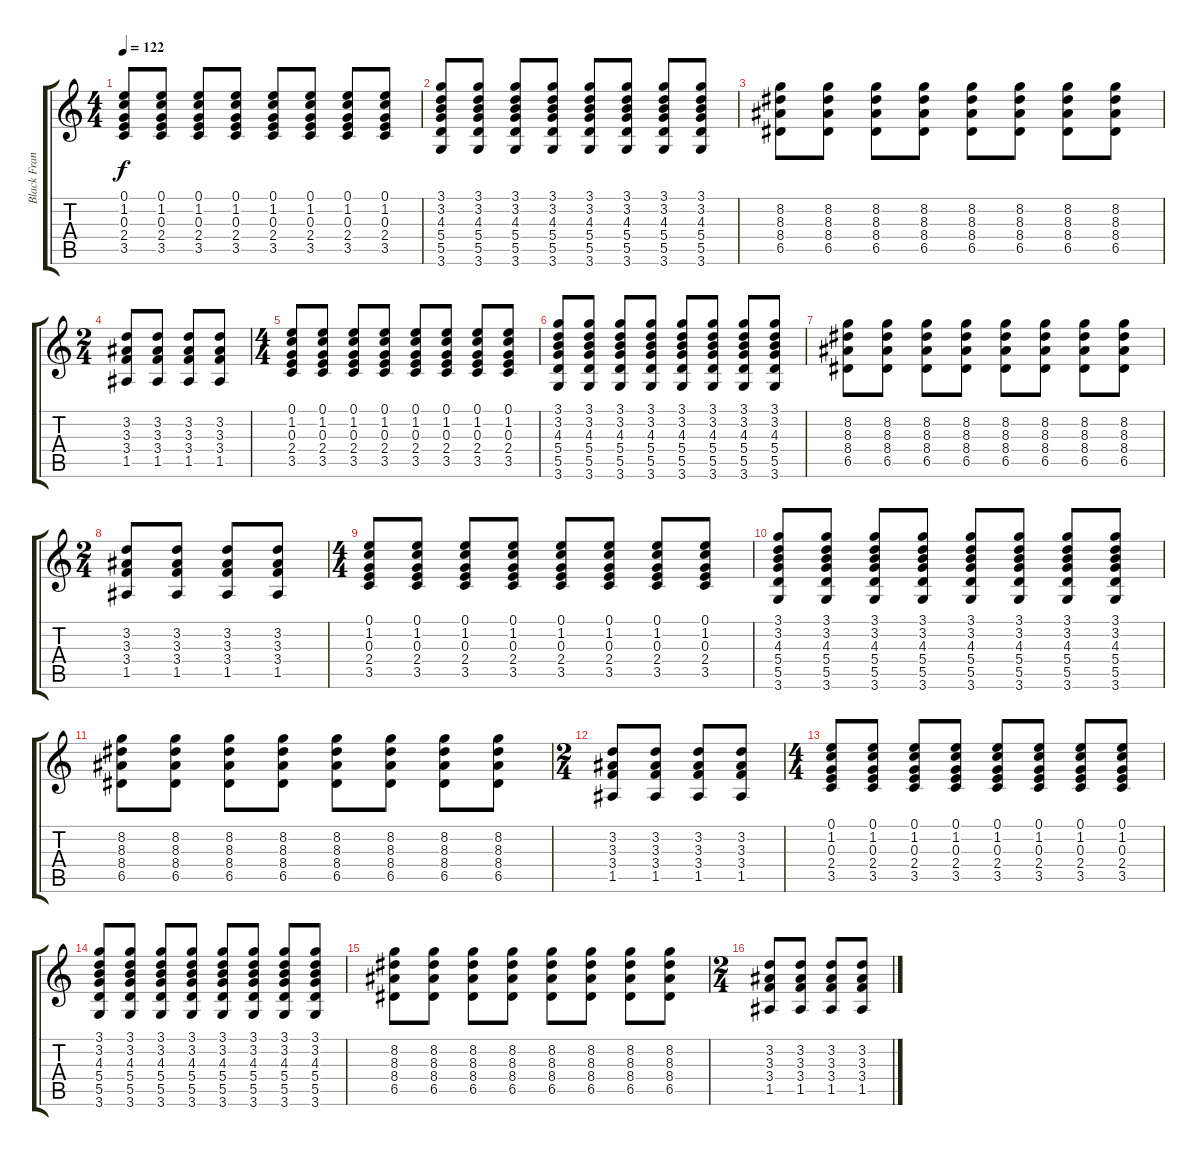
\track ("Black Francis" "Black Fran") {instrument acousticguitarsteel}
\staff {score tabs}
\tuning (E4 B3 G3 D3 A2 E2) {hide}
\ts (4 4)
\tempo 122
\clef g2
\ks c
(0.1 1.2 0.3 2.4 3.5).8{dy f} (0.1 1.2 0.3 2.4 3.5).8 (0.1 1.2 0.3 2.4 3.5).8 (0.1 1.2 0.3 2.4 3.5).8 (0.1 1.2 0.3 2.4 3.5).8 (0.1 1.2 0.3 2.4 3.5).8 (0.1 1.2 0.3 2.4 3.5).8 (0.1 1.2 0.3 2.4 3.5).8 |
(3.1 3.2 4.3 5.4 5.5 3.6).8 (3.1 3.2 4.3 5.4 5.5 3.6).8 (3.1 3.2 4.3 5.4 5.5 3.6).8 (3.1 3.2 4.3 5.4 5.5 3.6).8 (3.1 3.2 4.3 5.4 5.5 3.6).8 (3.1 3.2 4.3 5.4 5.5 3.6).8 (3.1 3.2 4.3 5.4 5.5 3.6).8 (3.1 3.2 4.3 5.4 5.5 3.6).8 |
(8.2 8.3 8.4 6.5).8 (8.2 8.3 8.4 6.5).8 (8.2 8.3 8.4 6.5).8 (8.2 8.3 8.4 6.5).8 (8.2 8.3 8.4 6.5).8 (8.2 8.3 8.4 6.5).8 (8.2 8.3 8.4 6.5).8 (8.2 8.3 8.4 6.5).8 |
\ts (2 4)
(3.2 3.3 3.4 1.5).8 (3.2 3.3 3.4 1.5).8 (3.2 3.3 3.4 1.5).8 (3.2 3.3 3.4 1.5).8 |
\ts (4 4)
(0.1 1.2 0.3 2.4 3.5).8 (0.1 1.2 0.3 2.4 3.5).8 (0.1 1.2 0.3 2.4 3.5).8 (0.1 1.2 0.3 2.4 3.5).8 (0.1 1.2 0.3 2.4 3.5).8 (0.1 1.2 0.3 2.4 3.5).8 (0.1 1.2 0.3 2.4 3.5).8 (0.1 1.2 0.3 2.4 3.5).8 |
(3.1 3.2 4.3 5.4 5.5 3.6).8 (3.1 3.2 4.3 5.4 5.5 3.6).8 (3.1 3.2 4.3 5.4 5.5 3.6).8 (3.1 3.2 4.3 5.4 5.5 3.6).8 (3.1 3.2 4.3 5.4 5.5 3.6).8 (3.1 3.2 4.3 5.4 5.5 3.6).8 (3.1 3.2 4.3 5.4 5.5 3.6).8 (3.1 3.2 4.3 5.4 5.5 3.6).8 |
(8.2 8.3 8.4 6.5).8 (8.2 8.3 8.4 6.5).8 (8.2 8.3 8.4 6.5).8 (8.2 8.3 8.4 6.5).8 (8.2 8.3 8.4 6.5).8 (8.2 8.3 8.4 6.5).8 (8.2 8.3 8.4 6.5).8 (8.2 8.3 8.4 6.5).8 |
\ts (2 4)
(3.2 3.3 3.4 1.5).8 (3.2 3.3 3.4 1.5).8 (3.2 3.3 3.4 1.5).8 (3.2 3.3 3.4 1.5).8 |
\ts (4 4)
(0.1 1.2 0.3 2.4 3.5).8 (0.1 1.2 0.3 2.4 3.5).8 (0.1 1.2 0.3 2.4 3.5).8 (0.1 1.2 0.3 2.4 3.5).8 (0.1 1.2 0.3 2.4 3.5).8 (0.1 1.2 0.3 2.4 3.5).8 (0.1 1.2 0.3 2.4 3.5).8 (0.1 1.2 0.3 2.4 3.5).8 |
(3.1 3.2 4.3 5.4 5.5 3.6).8 (3.1 3.2 4.3 5.4 5.5 3.6).8 (3.1 3.2 4.3 5.4 5.5 3.6).8 (3.1 3.2 4.3 5.4 5.5 3.6).8 (3.1 3.2 4.3 5.4 5.5 3.6).8 (3.1 3.2 4.3 5.4 5.5 3.6).8 (3.1 3.2 4.3 5.4 5.5 3.6).8 (3.1 3.2 4.3 5.4 5.5 3.6).8 |
(8.2 8.3 8.4 6.5).8 (8.2 8.3 8.4 6.5).8 (8.2 8.3 8.4 6.5).8 (8.2 8.3 8.4 6.5).8 (8.2 8.3 8.4 6.5).8 (8.2 8.3 8.4 6.5).8 (8.2 8.3 8.4 6.5).8 (8.2 8.3 8.4 6.5).8 |
\ts (2 4)
(3.2 3.3 3.4 1.5).8 (3.2 3.3 3.4 1.5).8 (3.2 3.3 3.4 1.5).8 (3.2 3.3 3.4 1.5).8 |
\ts (4 4)
(0.1 1.2 0.3 2.4 3.5).8 (0.1 1.2 0.3 2.4 3.5).8 (0.1 1.2 0.3 2.4 3.5).8 (0.1 1.2 0.3 2.4 3.5).8 (0.1 1.2 0.3 2.4 3.5).8 (0.1 1.2 0.3 2.4 3.5).8 (0.1 1.2 0.3 2.4 3.5).8 (0.1 1.2 0.3 2.4 3.5).8 |
(3.1 3.2 4.3 5.4 5.5 3.6).8 (3.1 3.2 4.3 5.4 5.5 3.6).8 (3.1 3.2 4.3 5.4 5.5 3.6).8 (3.1 3.2 4.3 5.4 5.5 3.6).8 (3.1 3.2 4.3 5.4 5.5 3.6).8 (3.1 3.2 4.3 5.4 5.5 3.6).8 (3.1 3.2 4.3 5.4 5.5 3.6).8 (3.1 3.2 4.3 5.4 5.5 3.6).8 |
(8.2 8.3 8.4 6.5).8 (8.2 8.3 8.4 6.5).8 (8.2 8.3 8.4 6.5).8 (8.2 8.3 8.4 6.5).8 (8.2 8.3 8.4 6.5).8 (8.2 8.3 8.4 6.5).8 (8.2 8.3 8.4 6.5).8 (8.2 8.3 8.4 6.5).8 |
\ts (2 4)
(3.2 3.3 3.4 1.5).8 (3.2 3.3 3.4 1.5).8 (3.2 3.3 3.4 1.5).8 (3.2 3.3 3.4 1.5).8
